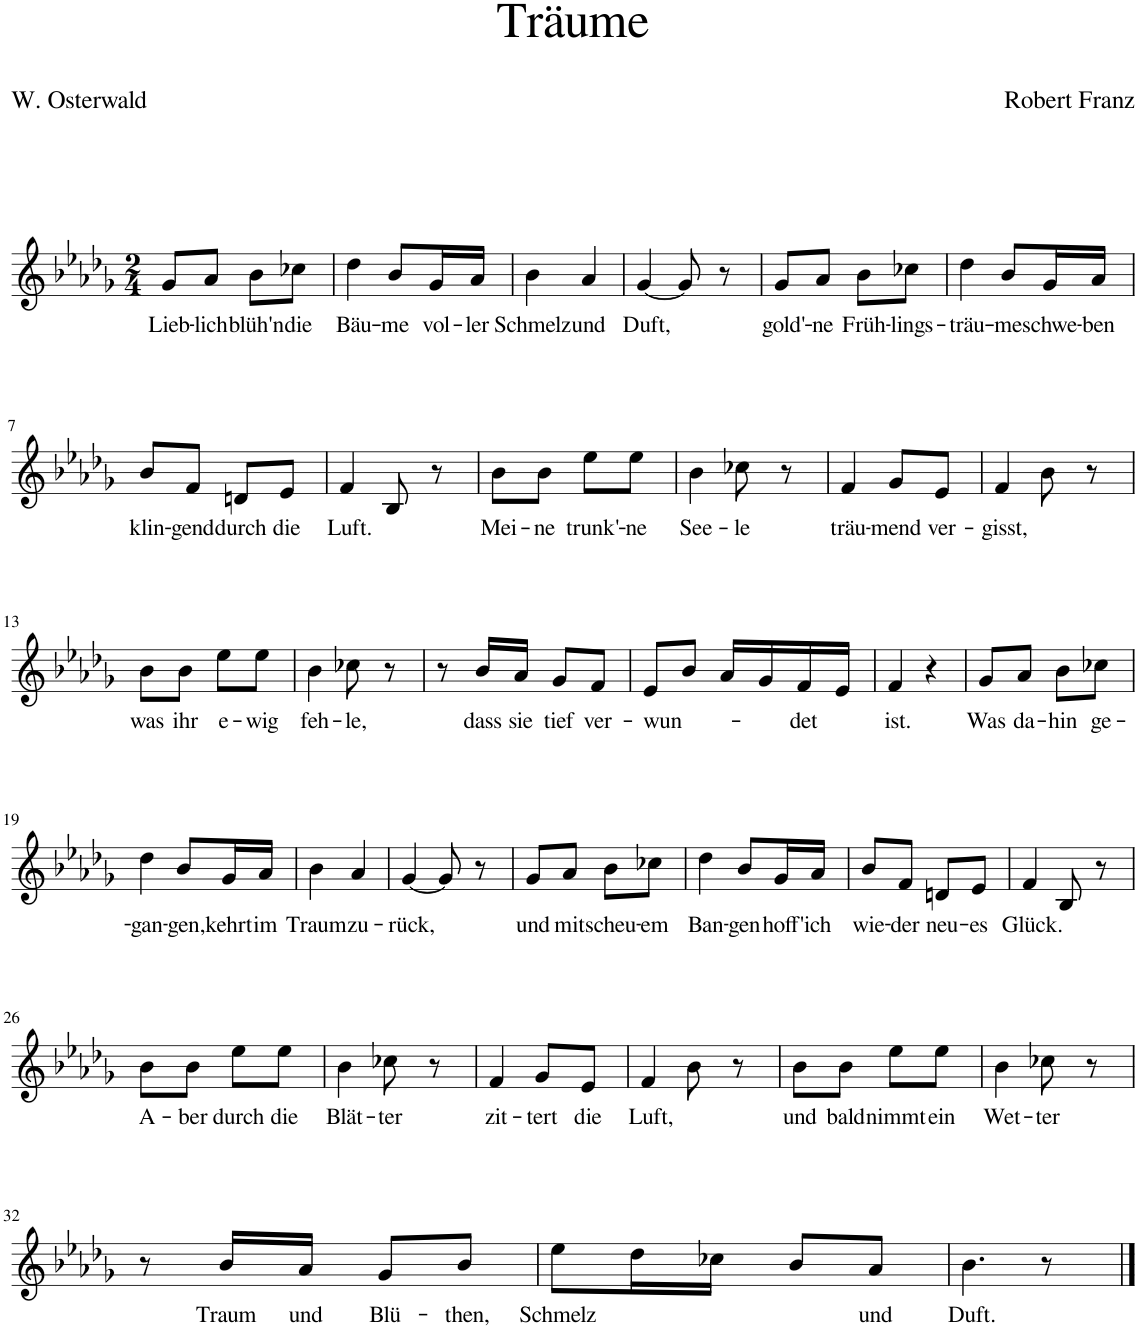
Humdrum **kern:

**kern	**text
*part1	*part1
*staff1	*staff1
*I"Piano	*
*I'Pno	*
*clefG2	*
*k[b-e-a-d-g-]	*
*M2/4	*
=1	=1
!	!LO:LY:b
8g-/L	Lieb-
!	!LO:LY:b
8a-/J	-lich
!	!LO:LY:b
8b-\L	blüh'n
!	!LO:LY:b
8cc-X\J	die
=2	=2
!	!LO:LY:b
4dd-\	Bäu-
!	!LO:LY:b
8b-/L	-me
!	!LO:LY:b
16g-/L	vol-
!	!LO:LY:b
16a-/JJ	-ler
=3	=3
!	!LO:LY:b
4b-\	Schmelz
!	!LO:LY:b
4a-/	und
=4	=4
!	!LO:LY:b
[4g-/	Duft,
8g-/]	.
8r	.
=5	=5
!	!LO:LY:b
8g-/L	gold'-
!	!LO:LY:b
8a-/J	-ne
!	!LO:LY:b
8b-\L	Früh-
!	!LO:LY:b
8cc-X\J	-lings-
=6	=6
!	!LO:LY:b
4dd-\	-träu-
!	!LO:LY:b
8b-/L	-me
!	!LO:LY:b
16g-/L	schwe-
!	!LO:LY:b
16a-/JJ	-ben
!!LO:LB:g=z
=7	=7
!	!LO:LY:b
8b-/L	klin-
!	!LO:LY:b
8f/J	-gend
!	!LO:LY:b
8dn/L	durch
!	!LO:LY:b
8e-/J	die
=8	=8
!	!LO:LY:b
4f/	Luft.
8B-/	.
8r	.
=9	=9
!	!LO:LY:b
8b-\L	Mei-
!	!LO:LY:b
8b-\J	-ne
!	!LO:LY:b
8ee-\L	trunk'-
!	!LO:LY:b
8ee-\J	-ne
=10	=10
!	!LO:LY:b
4b-\	See-
!	!LO:LY:b
8cc-X\	-le
8r	.
=11	=11
!	!LO:LY:b
4f/	träu-
!	!LO:LY:b
8g-/L	-mend
!	!LO:LY:b
8e-/J	ver-
=12	=12
!	!LO:LY:b
4f/	-gisst,
8b-\	.
8r	.
!!LO:LB:g=z
=13	=13
!	!LO:LY:b
8b-\L	was
!	!LO:LY:b
8b-\J	ihr
!	!LO:LY:b
8ee-\L	e-
!	!LO:LY:b
8ee-\J	-wig
=14	=14
!	!LO:LY:b
4b-\	feh-
!	!LO:LY:b
8cc-X\	-le,
8r	.
=15	=15
8r	.
!	!LO:LY:b
16b-/LL	dass
!	!LO:LY:b
16a-/JJ	sie
!	!LO:LY:b
8g-/L	tief
!	!LO:LY:b
8f/J	ver-
=16	=16
!	!LO:LY:b
8e-/L	-wun-
8b-/J	.
16a-/LL	.
16g-/	.
!	!LO:LY:b
16f/	-det
16e-/JJ	.
=17	=17
!	!LO:LY:b
4f/	ist.
4r	.
=18	=18
!	!LO:LY:b
8g-/L	Was
!	!LO:LY:b
8a-/J	da-
!	!LO:LY:b
8b-\L	-hin
!	!LO:LY:b
8cc-X\J	ge-
!!LO:LB:g=z
=19	=19
!	!LO:LY:b
4dd-\	-gan-
!	!LO:LY:b
8b-/L	-gen,
!	!LO:LY:b
16g-/L	kehrt
!	!LO:LY:b
16a-/JJ	im
=20	=20
!	!LO:LY:b
4b-\	Traum
!	!LO:LY:b
4a-/	zu-
=21	=21
!	!LO:LY:b
[4g-/	-rück,
8g-/]	.
8r	.
=22	=22
!	!LO:LY:b
8g-/L	und
!	!LO:LY:b
8a-/J	mit
!	!LO:LY:b
8b-\L	scheu-
!	!LO:LY:b
8cc-X\J	-em
=23	=23
!	!LO:LY:b
4dd-\	Ban-
!	!LO:LY:b
8b-/L	-gen
!	!LO:LY:b
16g-/L	hoff'
!	!LO:LY:b
16a-/JJ	ich
=24	=24
!	!LO:LY:b
8b-/L	wie-
!	!LO:LY:b
8f/J	-der
!	!LO:LY:b
8dn/L	neu-
!	!LO:LY:b
8e-/J	-es
=25	=25
!	!LO:LY:b
4f/	Glück.
8B-/	.
8r	.
!!LO:LB:g=z
=26	=26
!	!LO:LY:b
8b-\L	A-
!	!LO:LY:b
8b-\J	-ber
!	!LO:LY:b
8ee-\L	durch
!	!LO:LY:b
8ee-\J	die
=27	=27
!	!LO:LY:b
4b-\	Blät-
!	!LO:LY:b
8cc-X\	-ter
8r	.
=28	=28
!	!LO:LY:b
4f/	zit-
!	!LO:LY:b
8g-/L	-tert
!	!LO:LY:b
8e-/J	die
=29	=29
!	!LO:LY:b
4f/	Luft,
8b-\	.
8r	.
=30	=30
!	!LO:LY:b
8b-\L	und
!	!LO:LY:b
8b-\J	bald
!	!LO:LY:b
8ee-\L	nimmt
!	!LO:LY:b
8ee-\J	ein
=31	=31
!	!LO:LY:b
4b-\	Wet-
!	!LO:LY:b
8cc-X\	-ter
8r	.
!!LO:LB:g=z
=32	=32
8r	.
!	!LO:LY:b
16b-/LL	Traum
!	!LO:LY:b
16a-/JJ	und
!	!LO:LY:b
8g-/L	Blü-
!	!LO:LY:b
8b-/J	-then,
=33	=33
!	!LO:LY:b
8ee-\L	Schmelz
16dd-\L	.
16cc-X\JJ	.
8b-/L	.
!	!LO:LY:b
8a-/J	und
=34	=34
!	!LO:LY:b
4.b-\	Duft.
8r	.
==	==
*-	*-
